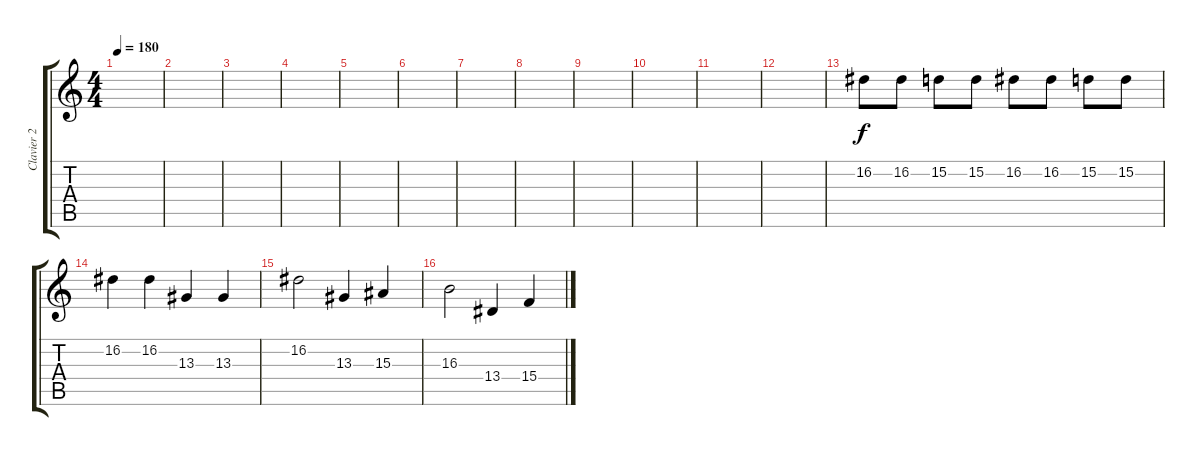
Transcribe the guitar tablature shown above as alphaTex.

\track ("Clavier 2" "Clavier 2") {instrument musicbox}
\staff {score tabs}
\tuning (E4 B3 G3 D3 A2 D2) {hide}
\ts (4 4)
\tempo 180
\clef g2
\ks c
|
|
|
|
|
|
|
|
|
|
|
|
16.2.8 16.2.8 15.2.8 15.2.8 16.2.8 16.2.8 15.2.8 15.2.8 |
16.2.4 16.2.4 13.3.4 13.3.4 |
16.2.2 13.3.4 15.3.4 |
16.3.2 13.4.4 15.4.4
